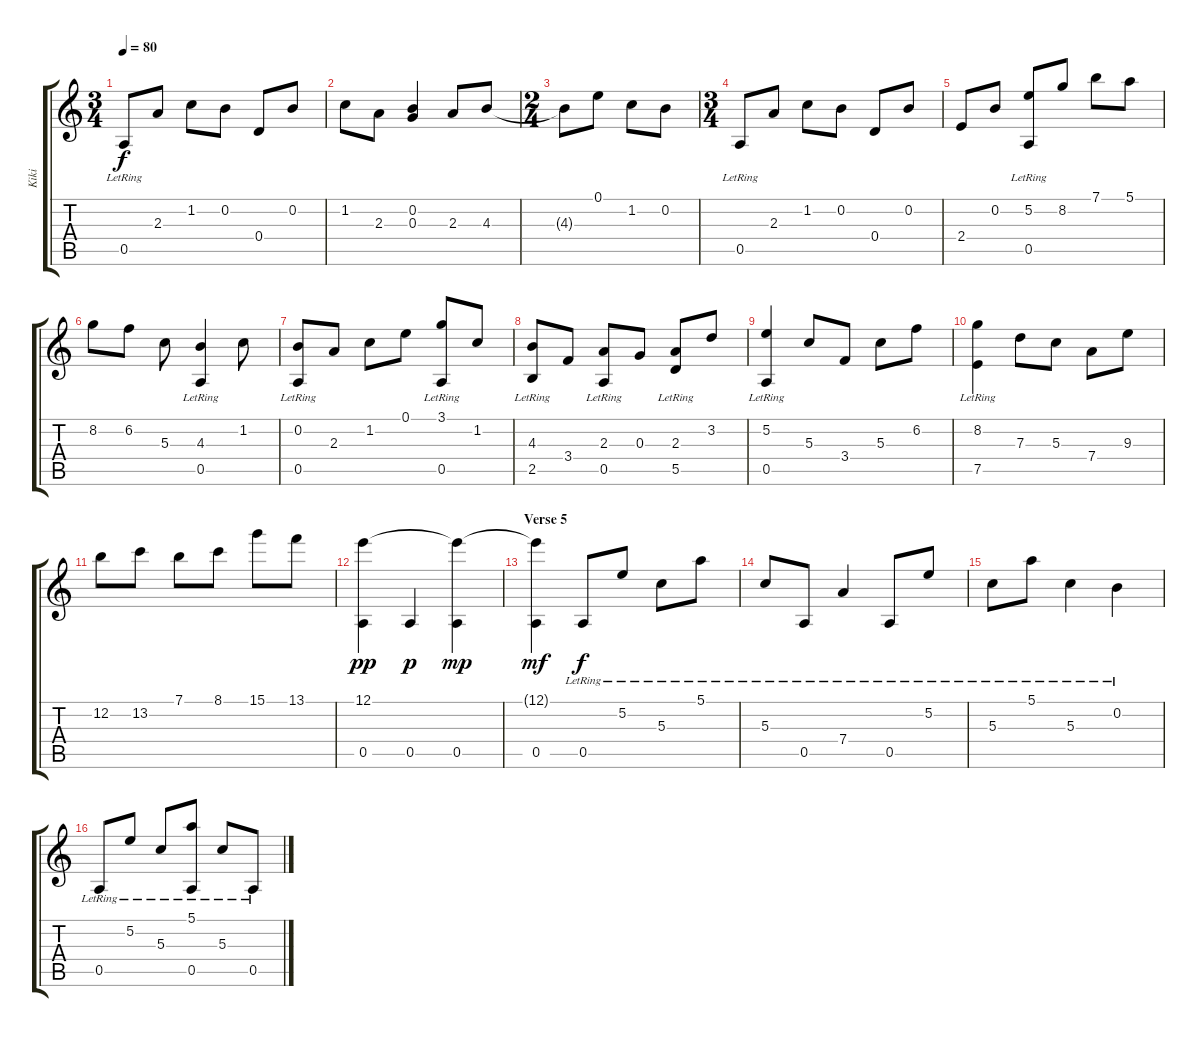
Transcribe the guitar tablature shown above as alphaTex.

\track ("Kiki" "Kiki") {instrument acousticguitarsteel}
\staff {score tabs}
\tuning (E4 B3 G3 D3 A2 E2) {hide}
\ts (3 4)
\tempo 80
\clef g2
\ks c
0.5{lr}.8{dy f} 2.3.8 1.2.8 0.2.8 0.4.8 0.2.8 |
1.2.8 2.3.8 (0.2 0.3).4 2.3.8 4.3.8 |
\ts (2 4)
4.3{t}.8 0.1.8 1.2.8 0.2.8 |
\ts (3 4)
0.5{lr}.8 2.3.8 1.2.8 0.2.8 0.4.8 0.2.8 |
2.4.8 0.2.8 (5.2 0.5{lr}).8 8.2.8 7.1.8 5.1.8 |
8.2.8 6.2.8 5.3.8 (4.3 0.5{lr}).4 1.2.8 |
(0.2 0.5{lr}).8 2.3.8 1.2.8 0.1.8 (3.1 0.5{lr}).8 1.2.8 |
(4.3 2.5{lr}).8 3.4.8 (2.3 0.5{lr}).8 0.3.8 (2.3 5.5{lr}).8 3.2.8 |
(5.2 0.5{lr}).4 5.3.8 3.4.8 5.3.8 6.2.8 |
(8.2 7.5{lr}).4 7.3.8 5.3.8 7.4.8 9.3.8 |
12.2.8 13.2.8 7.1.8 8.1.8 15.1.8 13.1.8 |
(12.1 0.5).4{dy pp} 0.5.4{dy p} (12.1{t} 0.5).4{dy mp} |
\section ("" "Verse 5")
(12.1{t} 0.5).4{dy mf} 0.5{lr}.8{dy f} 5.2{lr}.8 5.3{lr}.8 5.1{lr}.8 |
5.3{lr}.8 0.5{lr}.8 7.4{lr}.4 0.5{lr}.8 5.2{lr}.8 |
5.3{lr}.8 5.1{lr}.8 5.3{lr}.4 0.2{lr}.4 |
0.5{lr}.8 5.2{lr}.8 5.3{lr}.8 (5.1{lr} 0.5{lr}).8 5.3{lr}.8 0.5{lr}.8
